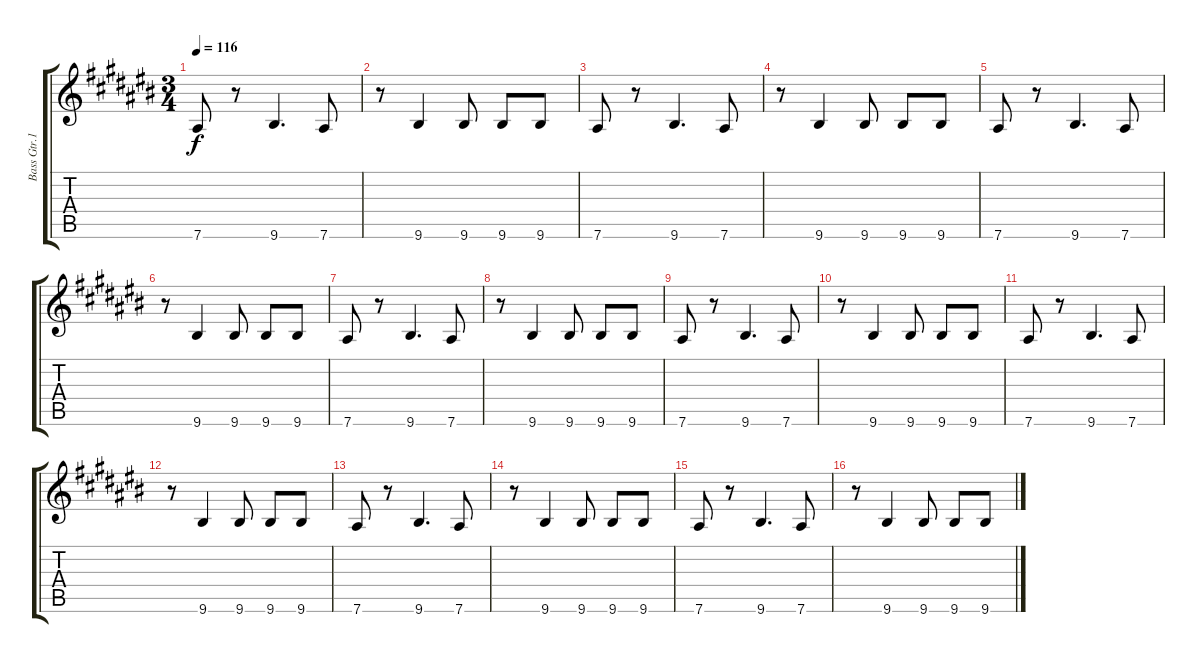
\track ("Bass Gtr.1" "Bass Gtr.1") {instrument electricbassfinger}
\staff {score tabs}
\tuning (Eb4 Bb3 Gb3 Db3 Ab2 Eb2) {hide}
\ts (3 4)
\tempo 116
\clef g2
\ks c#
7.6.8{dy f} r.8 9.6.4{d} 7.6.8 |
r.8 9.6.4 9.6.8 9.6.8 9.6.8 |
7.6.8 r.8 9.6.4{d} 7.6.8 |
r.8 9.6.4 9.6.8 9.6.8 9.6.8 |
7.6.8 r.8 9.6.4{d} 7.6.8 |
r.8 9.6.4 9.6.8 9.6.8 9.6.8 |
7.6.8 r.8 9.6.4{d} 7.6.8 |
r.8 9.6.4 9.6.8 9.6.8 9.6.8 |
7.6.8 r.8 9.6.4{d} 7.6.8 |
r.8 9.6.4 9.6.8 9.6.8 9.6.8 |
7.6.8 r.8 9.6.4{d} 7.6.8 |
r.8 9.6.4 9.6.8 9.6.8 9.6.8 |
7.6.8 r.8 9.6.4{d} 7.6.8 |
r.8 9.6.4 9.6.8 9.6.8 9.6.8 |
7.6.8 r.8 9.6.4{d} 7.6.8 |
r.8 9.6.4 9.6.8 9.6.8 9.6.8
